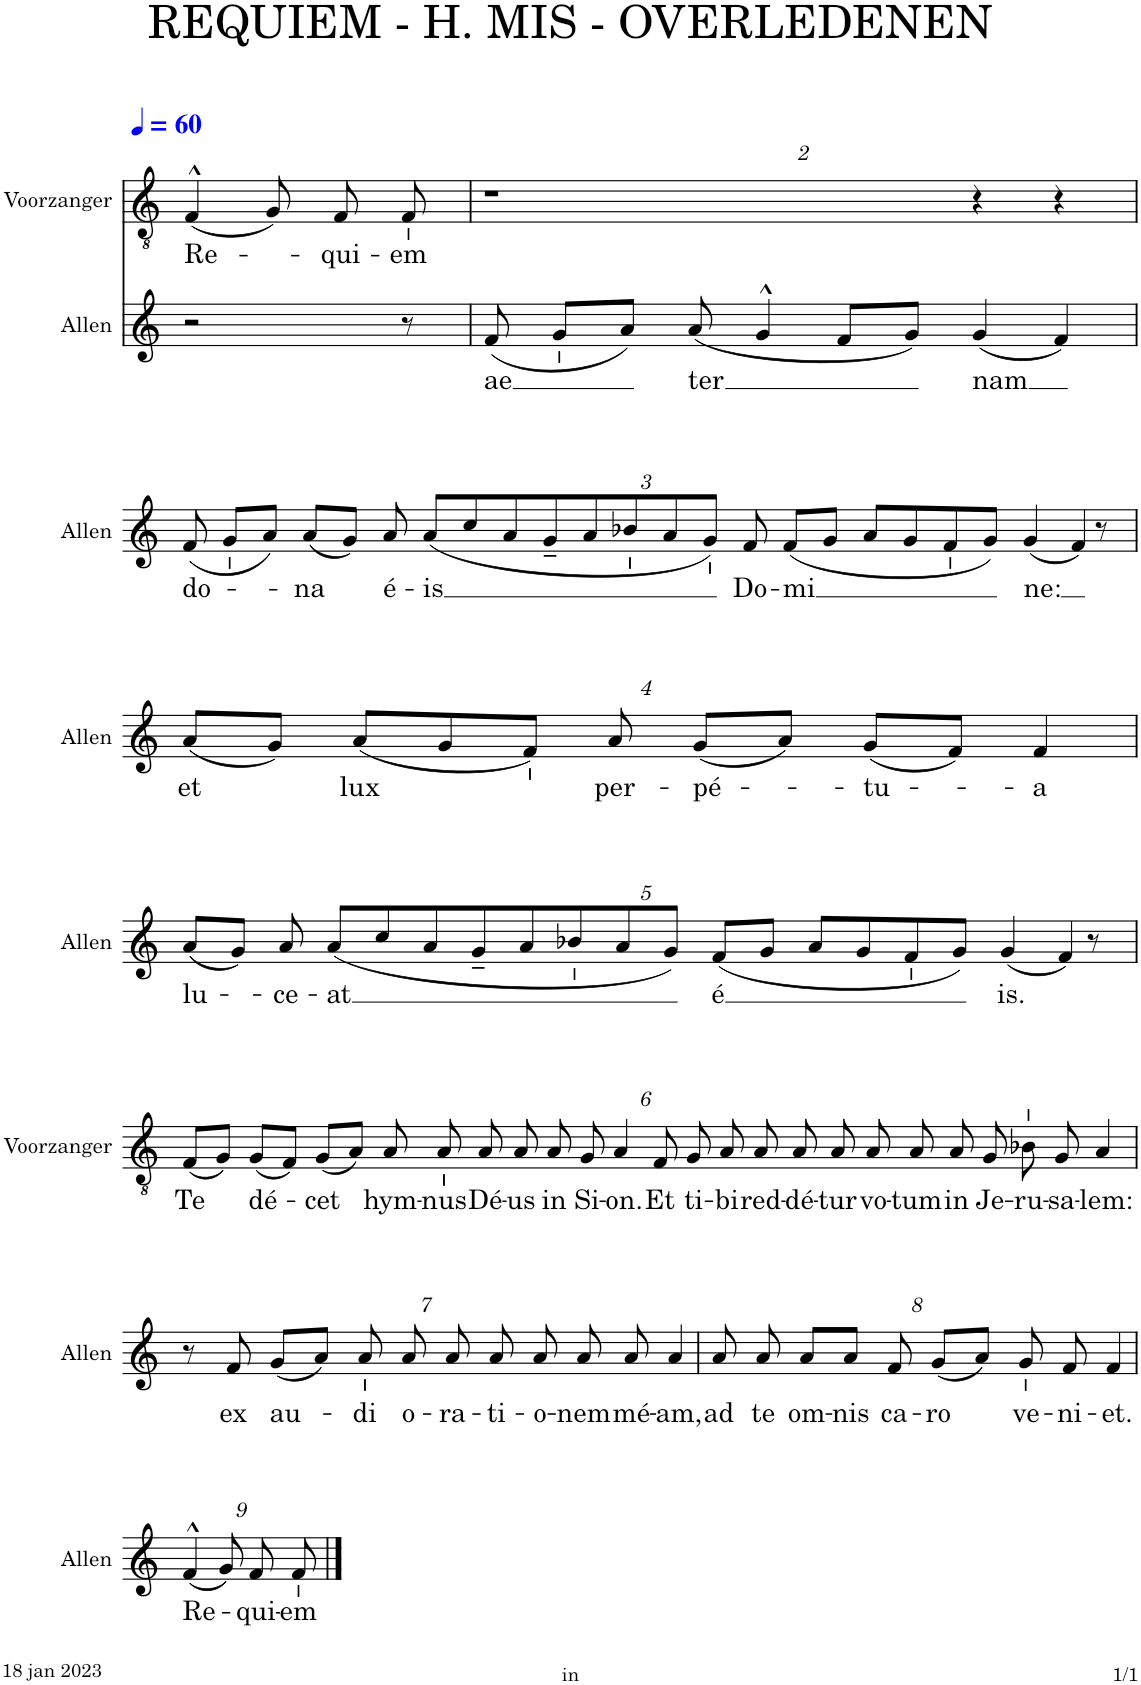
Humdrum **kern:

**kern	**text	**kern	**text	**kern	**text	**kern	**text
*part4	*part4	*part3	*part3	*part2	*part2	*part1	*part1
*staff4	*staff4	*staff3	*staff3	*staff2	*staff2	*staff1	*staff1
*I"Tenor	*	*I"Soprano	*	*I"Allen	*	*I"Voorzanger	*
*I'T.	*	*I'S.	*	*I'Allen	*	*I'Voorzanger	*
*stria5	*	*stria5	*	*	*	*	*
*clefGv2	*	*clefG2	*	*clefG2	*	*clefGv2	*
*k[]	*	*k[]	*	*k[]	*	*k[]	*
=1	=1	=1	=1	=1	=1	=1	=1
!	!	!	!	!	!	!	!LO:LY:b
2r	.	2r	.	2r	.	(4F^^/	Re-
.	.	.	.	.	.	8G/)	.
!	!	!	!	!	!	!	!LO:LY:b
.	.	.	.	.	.	8F/	-qui-
!	!	!	!	!	!	!	!LO:LY:b
8r	.	8r	.	8r	.	8F/	-em
=2	=2	=2	=2	=2	=2	=2	=2
!	!	!	!	!	!LO:LY:b	!	!
(8F	-ae	(8f	-ae	(8f/	-ae	1r	.
8G	.	8g	.	8g/L	.	.	.
8A)	.	8a)	.	8a/J)	.	.	.
!	!	!	!	!	!LO:LY:b	!	!
(8A	-ter	(8a	-ter	(8a/	-ter	.	.
4G	.	4g	.	4g^^/	.	.	.
8F	.	8f	.	8f/L	.	.	.
8G)	.	8g)	.	8g/J)	.	.	.
!	!	!	!	!	!LO:LY:b	!	!
(4G	nam	(4g	nam	(4g/	nam	4r	.
4F)	.	4f)	.	4f/)	.	4r	.
!!LO:LB:g=z
=3	=3	=3	=3	=3	=3	=3	=3
!	!	!	!	!	!LO:LY:b	!	!
(8F	do-	(8f	do-	(8f/	do-	1r	.
8G	.	8g	.	8g/L	.	.	.
8A)	.	8a)	.	8a/J)	.	.	.
!	!	!	!	!	!LO:LY:b	!	!
(8A	-na	(8a	-na	(8a/L	-na	.	.
8G)	.	8g)	.	8g/J)	.	.	.
!	!	!	!	!	!LO:LY:b	!	!
8A	e-	8a	e-	8a/	é-	.	.
!	!	!	!	!	!LO:LY:b	!	!
(8A	-is	(8a	-is	(8a/L	-is	.	.
8c	.	8cc	.	8cc/	.	.	.
8A	.	8a	.	8a/	.	1ryy	.
8G~	.	8g~	.	8g~/	.	.	.
8A	.	8a	.	8a/	.	.	.
8B-X	.	8b-X	.	8b-X/	.	.	.
8A	.	8a	.	8a/	.	.	.
8G)	.	8g)	.	8g/J)	.	.	.
!	!	!	!	!	!LO:LY:b	!	!
8F	Do-	8f	Do-	8f/	Do-	.	.
!	!	!	!	!	!LO:LY:b	!	!
(8F	-mi	(8f	-mi	(8f/L	-mi	.	.
8G	.	8g	.	8g/J	.	2r	.
8A	.	8a	.	8a/L	.	.	.
8G	.	8g	.	8g/	.	.	.
8F	.	8f	.	8f/	.	.	.
8G)	.	8g)	.	8g/J)	.	2r	.
!	!	!	!	!	!LO:LY:b	!	!
(4G	ne:	(4g	ne:	(4g/	ne:	.	.
4F)	.	4f)	.	4f/)	.	.	.
.	.	.	.	.	.	4r	.
8r	.	8r	.	8r	.	.	.
!!LO:LB:g=z
=4	=4	=4	=4	=4	=4	=4	=4
!	!	!	!	!	!LO:LY:b	!	!
(8A	et	(8a	et	(8a/L	et	1r	.
8G)	.	8g)	.	8g/J)	.	.	.
!	!	!	!	!	!LO:LY:b	!	!
(8A	lux	(8a	lux	(8a/L	lux	.	.
8G	.	8g	.	8g/	.	.	.
8F)	.	8f)	.	8f/J)	.	.	.
!	!	!	!	!	!LO:LY:b	!	!
8A	per-	8a	per-	8a/	per-	.	.
!	!	!	!	!	!LO:LY:b	!	!
(8G	-pé-	(8g	-pé-	(8g/L	-pé-	.	.
8A)	.	8a)	.	8a/J)	.	.	.
!	!	!	!	!	!LO:LY:b	!	!
(8G	-tu-	(8g	-tu-	(8g/L	-tu-	1r	.
8F)	.	8f)	.	8f/J)	.	.	.
!	!	!	!	!	!LO:LY:b	!	!
4F	-a	4f	-a	4f/	-a	.	.
1ryy	.	1ryy	.	1ryy	.	.	.
.	.	.	.	.	.	2r	.
!!LO:LB:g=z
=5	=5	=5	=5	=5	=5	=5	=5
!	!	!	!	!	!LO:LY:b	!	!
(8A	lu-	(8a	lu-	(8a/L	lu-	1r	.
8G)	.	8g)	.	8g/J)	.	.	.
!	!	!	!	!	!LO:LY:b	!	!
8A	-ce-	8a	-ce-	8a/	-ce-	.	.
!	!	!	!	!	!LO:LY:b	!	!
(8A	-at	(8a	-at	(8a/L	-at	.	.
8c	.	8cc	.	8cc/	.	.	.
8A	.	8a	.	8a/	.	.	.
8G~	.	8g~	.	8g~/	.	.	.
8A	.	8a	.	8a/	.	.	.
8B-X	.	8b-X	.	8b-X/	.	1ryy	.
8A	.	8a	.	8a/	.	.	.
8G)	.	8g)	.	8g/J)	.	.	.
!	!	!	!	!	!LO:LY:b	!	!
(8F	-e	(8f	-e	(8f/L	-é	.	.
8G	.	8g	.	8g/J	.	.	.
8A	.	8a	.	8a/L	.	.	.
8G	.	8g	.	8g/	.	.	.
8F	.	8f	.	8f/	.	.	.
8G)	.	8g)	.	8g/J)	.	2r	.
!	!	!	!	!	!LO:LY:b	!	!
(4G	is.	(4g	is.	(4g/	is.	.	.
4F)	.	4f)	.	4f/)	.	.	.
.	.	.	.	.	.	4r	.
8r	.	8r	.	8r	.	.	.
!!LO:LB:g=z
=6	=6	=6	=6	=6	=6	=6	=6
!	!	!	!	!	!	!	!LO:LY:b
1r	.	1r	.	1r	.	(8F/L	Te
.	.	.	.	.	.	1r	.
2r	.	2r	.	2r	.	.	.
.	.	.	.	.	.	8G/J)	.
!	!	!	!	!	!	!	!LO:LY:b
.	.	.	.	.	.	(8G/L	dé-
.	.	.	.	.	.	8F/J)	.
!	!	!	!	!	!	!	!LO:LY:b
4r	.	4r	.	4r	.	(8G/L	-cet
.	.	.	.	.	.	8A/J)	.
!	!	!	!	!	!	!	!LO:LY:b
2r	.	2r	.	2r	.	8A/	hym-
!	!	!	!	!	!	!	!LO:LY:b
.	.	.	.	.	.	8A/	-nus
!	!	!	!	!	!	!	!LO:LY:b
.	.	.	.	.	.	8A/	Dé-
!	!	!	!	!	!	!	!LO:LY:b
.	.	.	.	.	.	8A/	-us
!	!	!	!	!	!	!	!LO:LY:b
4r	.	4r	.	4r	.	8A/	in
!	!	!	!	!	!	!	!LO:LY:b
.	.	.	.	.	.	8G/	Si-
!	!	!	!	!	!	!	!LO:LY:b
2r	.	2r	.	2r	.	4A/	-on.
!	!	!	!	!	!	!	!LO:LY:b
.	.	.	.	.	.	8F/	Et
!	!	!	!	!	!	!	!LO:LY:b
.	.	.	.	.	.	8G/	ti-
!	!	!	!	!	!	!	!LO:LY:b
2r	.	2r	.	2r	.	8A/	-bi
!	!	!	!	!	!	!	!LO:LY:b
.	.	.	.	.	.	8A/	red-
!	!	!	!	!	!	!	!LO:LY:b
.	.	.	.	.	.	8A/	-dé-
!	!	!	!	!	!	!	!LO:LY:b
.	.	.	.	.	.	8A/	-tur
!	!	!	!	!	!	!	!LO:LY:b
1ryy	.	1ryy	.	1ryy	.	8A/	vo-
!	!	!	!	!	!	!	!LO:LY:b
.	.	.	.	.	.	8A/	-tum
!	!	!	!	!	!	!	!LO:LY:b
.	.	.	.	.	.	8A/	in
!	!	!	!	!	!	!	!LO:LY:b
.	.	.	.	.	.	8G/	Je-
!	!	!	!	!	!	!	!LO:LY:b
.	.	.	.	.	.	8B-X\	-ru-
!	!	!	!	!	!	!	!LO:LY:b
.	.	.	.	.	.	8G/	-sa-
!	!	!	!	!	!	!	!LO:LY:b
.	.	.	.	.	.	4A/	-lem:
!!LO:LB:g=z
=7	=7	=7	=7	=7	=7	=7	=7
8r	.	8r	.	8r	.	1r	.
!	!	!	!	!	!LO:LY:b	!	!
8F	ex	8f	ex	8f/	ex	.	.
!	!	!	!	!	!LO:LY:b	!	!
(8G	au-	(8g	au-	(8g/L	au-	.	.
8A)	.	8a)	.	8a/J)	.	.	.
!	!	!	!	!	!LO:LY:b	!	!
8A	-di	8a	-di	8a/	-di	.	.
!	!	!	!	!	!LO:LY:b	!	!
8A	o-	8a	o-	8a/	o-	.	.
!	!	!	!	!	!LO:LY:b	!	!
8A	-ra-	8a	-ra-	8a/	-ra-	.	.
!	!	!	!	!	!LO:LY:b	!	!
8A	-ti-	8a	-ti-	8a/	-ti-	.	.
!	!	!	!	!	!LO:LY:b	!	!
8A	-o-	8a	-o-	8a/	-o-	2r	.
!	!	!	!	!	!LO:LY:b	!	!
8A	-nem	8a	-nem	8a/	-nem	.	.
!	!	!	!	!	!LO:LY:b	!	!
8A	mé-	8a	mé-	8a/	mé-	.	.
!	!	!	!	!	!LO:LY:b	!	!
4A	-am,	4a	-am,	4a/	-am,	.	.
.	.	.	.	.	.	8r	.
=8	=8	=8	=8	=8	=8	=8	=8
!	!	!	!	!	!LO:LY:b	!	!
1r	.	1r	.	8a/	ad	1r	.
!	!	!	!	!	!LO:LY:b	!	!
.	.	.	.	8a/	te	.	.
!	!	!	!	!	!LO:LY:b	!	!
.	.	.	.	8a/L	om-	.	.
!	!	!	!	!	!LO:LY:b	!	!
.	.	.	.	8a/J	-nis	.	.
!	!	!	!	!	!LO:LY:b	!	!
.	.	.	.	8f/	ca-	.	.
!	!	!	!	!	!LO:LY:b	!	!
.	.	.	.	(8g/L	-ro	.	.
.	.	.	.	8a/J)	.	.	.
!	!	!	!	!	!LO:LY:b	!	!
.	.	.	.	8g/	ve-	.	.
!	!	!	!	!	!LO:LY:b	!	!
4r	.	4r	.	8f/	-ni-	4r	.
!	!	!	!	!	!LO:LY:b	!	!
.	.	.	.	4f/	-et.	.	.
8r	.	8r	.	.	.	8r	.
!!LO:LB:g=z
=9	=9	=9	=9	=9	=9	=9	=9
!	!	!	!	!	!LO:LY:b	!	!
(4F	Re-	(4f	Re-	(4f^^/	Re-	2r	.
8G)	.	8g)	.	8g/)	.	.	.
!	!	!	!	!	!LO:LY:b	!	!
8F	-qui-	8f	-qui-	8f/	-qui-	.	.
!	!	!	!	!	!LO:LY:b	!	!
8F	-em	8f	-em	8f/	-em	8r	.
==	==	==	==	==	==	==	==
*-	*-	*-	*-	*-	*-	*-	*-
